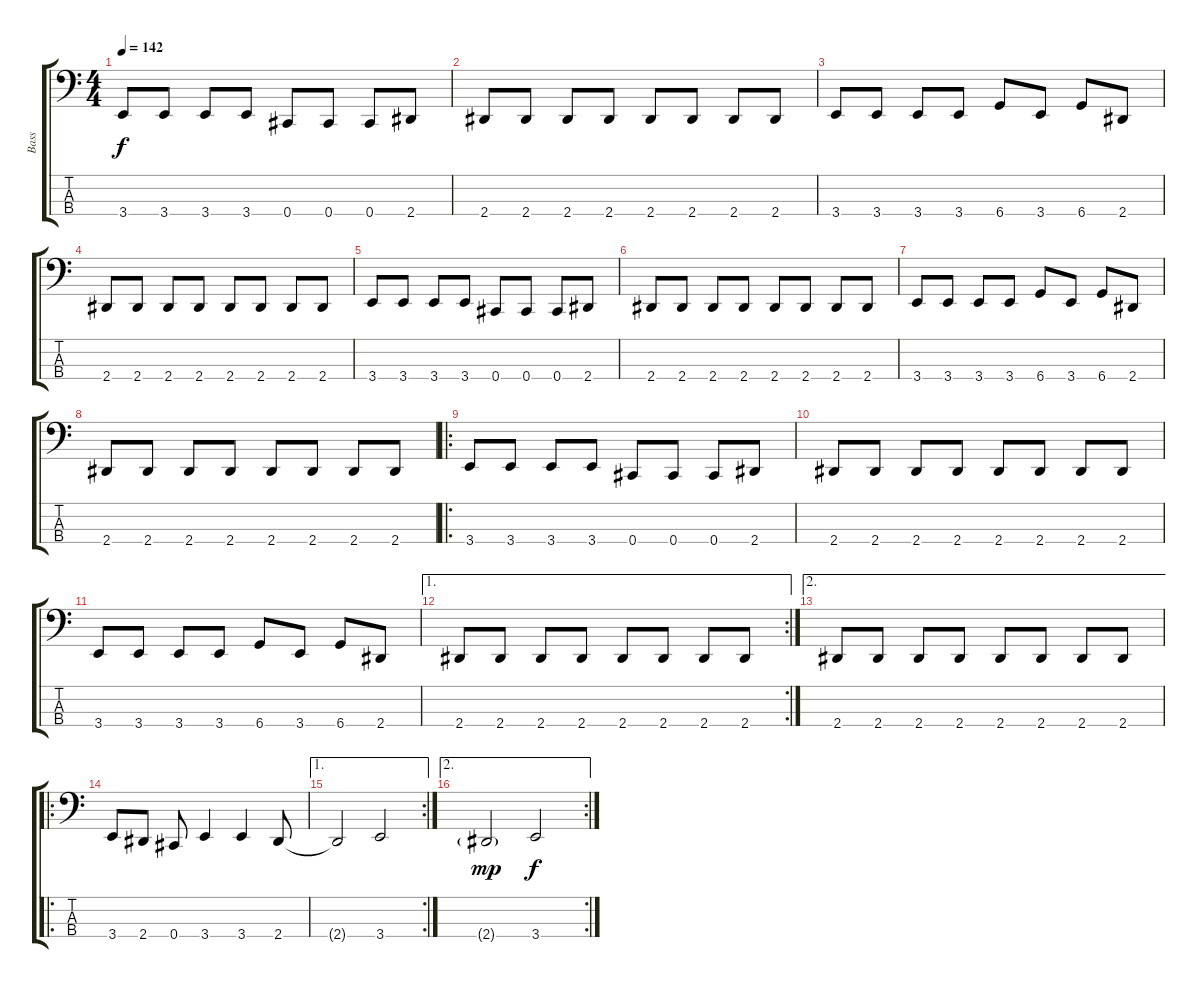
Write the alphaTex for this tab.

\track ("Bass" "Bass") {instrument electricbassfinger}
\staff {score tabs}
\tuning (E2 B1 Gb1 Db1) {hide}
\ts (4 4)
\tempo 142
\clef f4
\ks c
3.4.8{dy f} 3.4.8 3.4.8 3.4.8 0.4.8 0.4.8 0.4.8 2.4.8 |
2.4.8 2.4.8 2.4.8 2.4.8 2.4.8 2.4.8 2.4.8 2.4.8 |
3.4.8 3.4.8 3.4.8 3.4.8 6.4.8 3.4.8 6.4.8 2.4.8 |
2.4.8 2.4.8 2.4.8 2.4.8 2.4.8 2.4.8 2.4.8 2.4.8 |
3.4.8 3.4.8 3.4.8 3.4.8 0.4.8 0.4.8 0.4.8 2.4.8 |
2.4.8 2.4.8 2.4.8 2.4.8 2.4.8 2.4.8 2.4.8 2.4.8 |
3.4.8 3.4.8 3.4.8 3.4.8 6.4.8 3.4.8 6.4.8 2.4.8 |
2.4.8 2.4.8 2.4.8 2.4.8 2.4.8 2.4.8 2.4.8 2.4.8 |
\ro
3.4.8 3.4.8 3.4.8 3.4.8 0.4.8 0.4.8 0.4.8 2.4.8 |
2.4.8 2.4.8 2.4.8 2.4.8 2.4.8 2.4.8 2.4.8 2.4.8 |
3.4.8 3.4.8 3.4.8 3.4.8 6.4.8 3.4.8 6.4.8 2.4.8 |
\ae 1
\rc 2
2.4.8 2.4.8 2.4.8 2.4.8 2.4.8 2.4.8 2.4.8 2.4.8 |
\ae 2
2.4.8 2.4.8 2.4.8 2.4.8 2.4.8 2.4.8 2.4.8 2.4.8 |
\ro
3.4.8 2.4.8 0.4.8 3.4.4 3.4.4 2.4.8 |
\ae 1
\rc 2
2.4{t}.2 3.4.2 |
\ae 2
\rc 2
2.4{g}.2{dy mp} 3.4.2{dy f}
